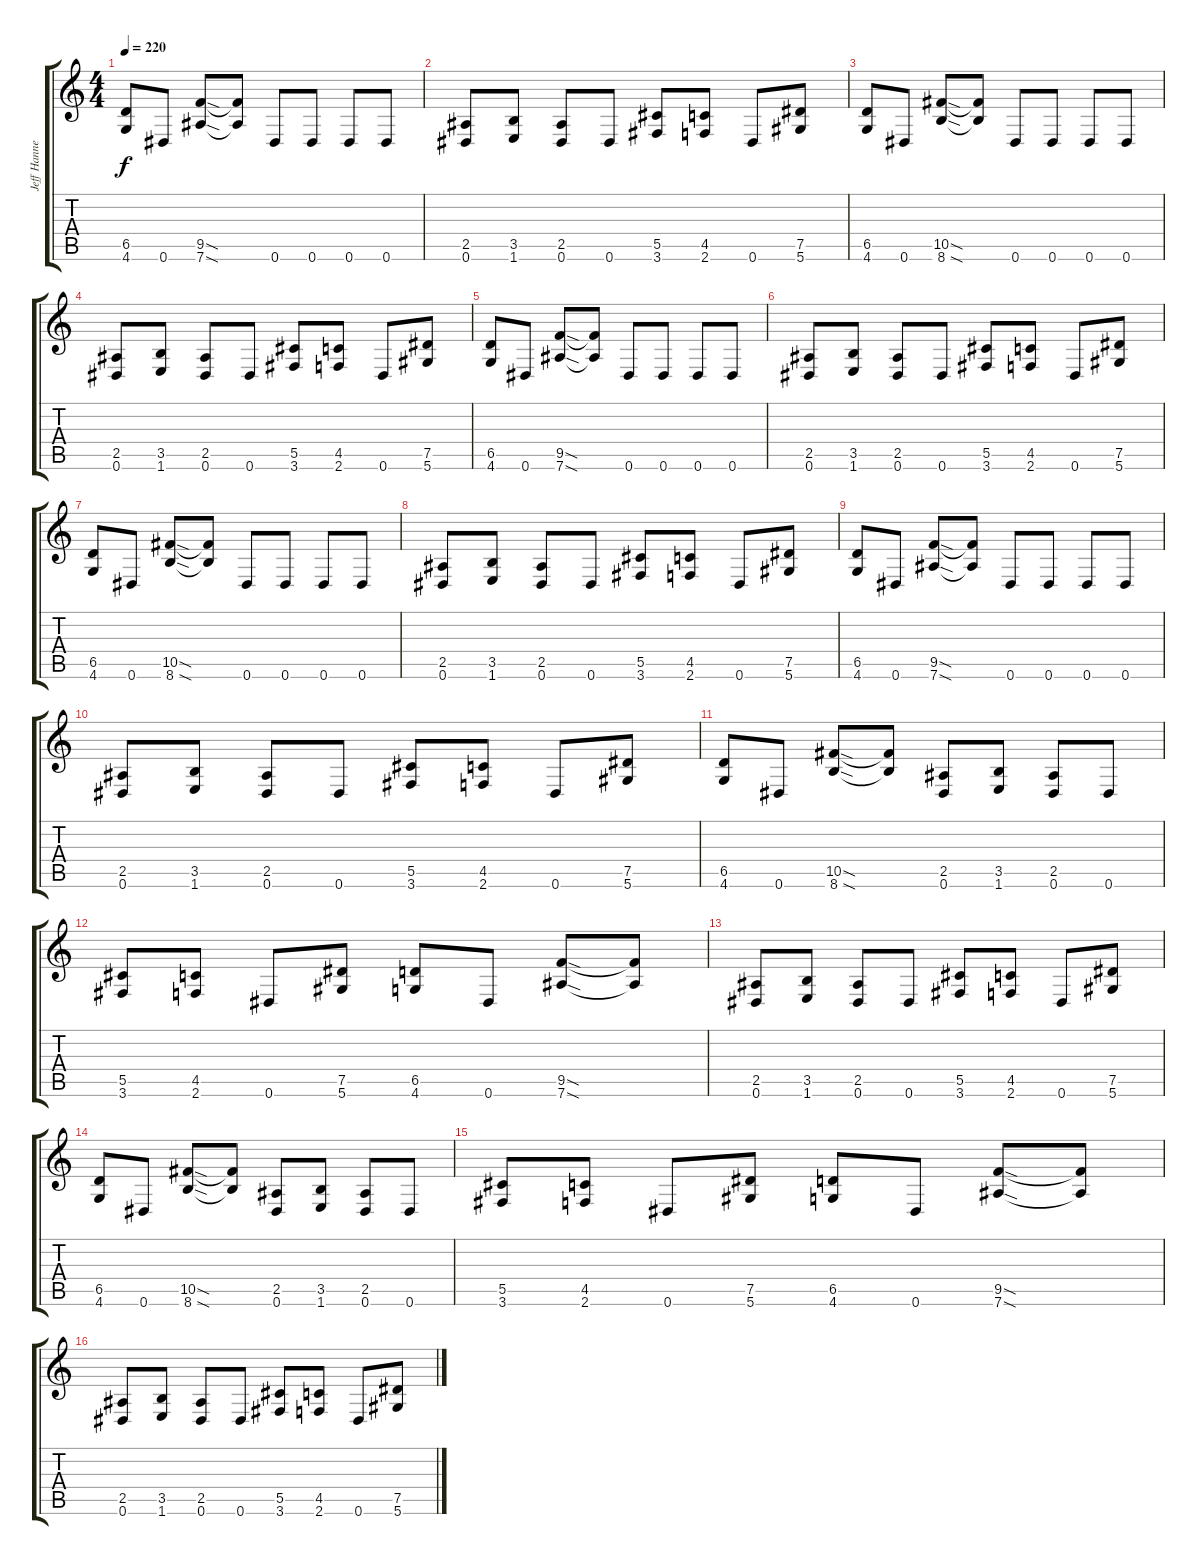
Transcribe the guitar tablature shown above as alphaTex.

\track ("Jeff Hanneman" "Jeff Hanne") {instrument distortionguitar}
\staff {score tabs}
\tuning (Eb4 Bb3 Gb3 Db3 Ab2 Eb2) {hide}
\ts (4 4)
\tempo 220
\clef g2
\ks c
(6.5 4.6).8{dy f} 0.6.8 (9.5{sod} 7.6{sod}).8 (9.5{t} 7.6{t}).8 0.6.8 0.6.8 0.6.8 0.6.8 |
(2.5 0.6).8 (3.5 1.6).8 (2.5 0.6).8 0.6.8 (5.5 3.6).8 (4.5 2.6).8 0.6.8 (7.5 5.6).8 |
(6.5 4.6).8 0.6.8 (10.5{sod} 8.6{sod}).8 (10.5{t} 8.6{t}).8 0.6.8 0.6.8 0.6.8 0.6.8 |
(2.5 0.6).8 (3.5 1.6).8 (2.5 0.6).8 0.6.8 (5.5 3.6).8 (4.5 2.6).8 0.6.8 (7.5 5.6).8 |
(6.5 4.6).8 0.6.8 (9.5{sod} 7.6{sod}).8 (9.5{t} 7.6{t}).8 0.6.8 0.6.8 0.6.8 0.6.8 |
(2.5 0.6).8 (3.5 1.6).8 (2.5 0.6).8 0.6.8 (5.5 3.6).8 (4.5 2.6).8 0.6.8 (7.5 5.6).8 |
(6.5 4.6).8 0.6.8 (10.5{sod} 8.6{sod}).8 (10.5{t} 8.6{t}).8 0.6.8 0.6.8 0.6.8 0.6.8 |
(2.5 0.6).8 (3.5 1.6).8 (2.5 0.6).8 0.6.8 (5.5 3.6).8 (4.5 2.6).8 0.6.8 (7.5 5.6).8 |
(6.5 4.6).8 0.6.8 (9.5{sod} 7.6{sod}).8 (9.5{t} 7.6{t}).8 0.6.8 0.6.8 0.6.8 0.6.8 |
(2.5 0.6).8 (3.5 1.6).8 (2.5 0.6).8 0.6.8 (5.5 3.6).8 (4.5 2.6).8 0.6.8 (7.5 5.6).8 |
(6.5 4.6).8 0.6.8 (10.5{sod} 8.6{sod}).8 (10.5{t} 8.6{t}).8 (2.5 0.6).8 (3.5 1.6).8 (2.5 0.6).8 0.6.8 |
(5.5 3.6).8 (4.5 2.6).8 0.6.8 (7.5 5.6).8 (6.5 4.6).8 0.6.8 (9.5{sod} 7.6{sod}).8 (9.5{t} 7.6{t}).8 |
(2.5 0.6).8 (3.5 1.6).8 (2.5 0.6).8 0.6.8 (5.5 3.6).8 (4.5 2.6).8 0.6.8 (7.5 5.6).8 |
(6.5 4.6).8 0.6.8 (10.5{sod} 8.6{sod}).8 (10.5{t} 8.6{t}).8 (2.5 0.6).8 (3.5 1.6).8 (2.5 0.6).8 0.6.8 |
(5.5 3.6).8 (4.5 2.6).8 0.6.8 (7.5 5.6).8 (6.5 4.6).8 0.6.8 (9.5{sod} 7.6{sod}).8 (9.5{t} 7.6{t}).8 |
(2.5 0.6).8 (3.5 1.6).8 (2.5 0.6).8 0.6.8 (5.5 3.6).8 (4.5 2.6).8 0.6.8 (7.5 5.6).8
